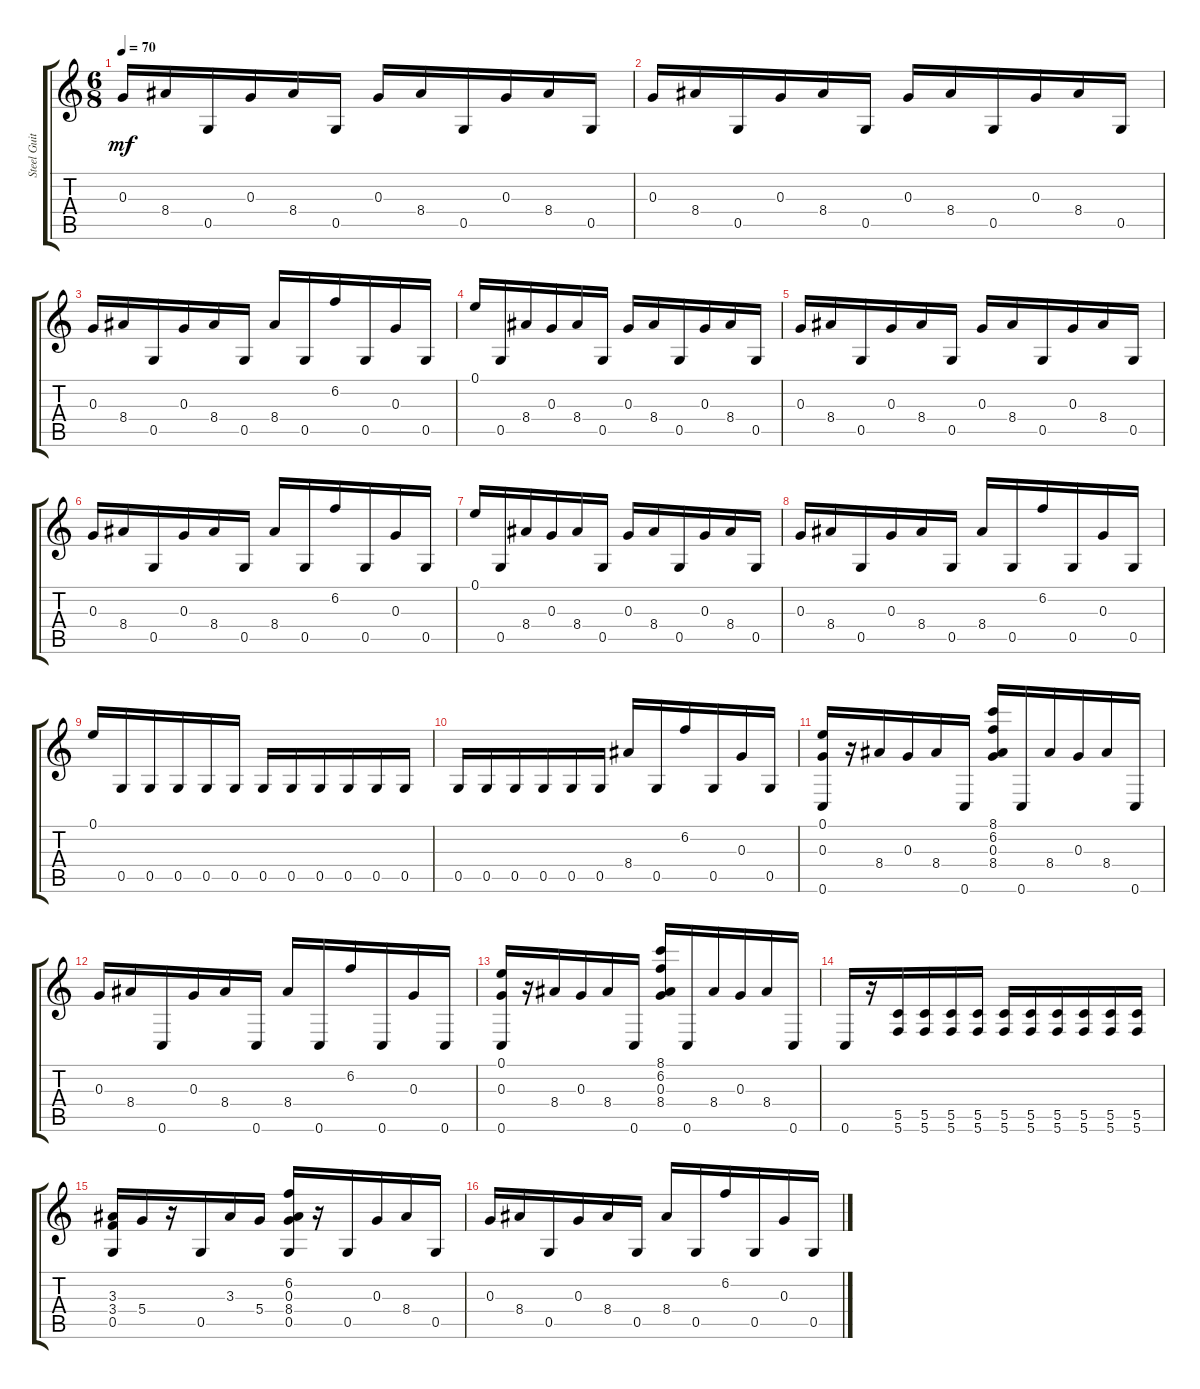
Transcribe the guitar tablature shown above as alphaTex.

\track ("Steel Guitar" "Steel Guit") {instrument acousticguitarsteel}
\staff {score tabs}
\tuning (E4 B3 G3 D3 G2 C2) {hide}
\ts (6 8)
\tempo 70
\clef g2
\ks c
0.3.16{dy mf} 8.4.16 0.5.16 0.3.16 8.4.16 0.5.16 0.3.16 8.4.16 0.5.16 0.3.16 8.4.16 0.5.16 |
0.3.16 8.4.16 0.5.16 0.3.16 8.4.16 0.5.16 0.3.16 8.4.16 0.5.16 0.3.16 8.4.16 0.5.16 |
0.3.16 8.4.16 0.5.16 0.3.16 8.4.16 0.5.16 8.4.16 0.5.16 6.2.16 0.5.16 0.3.16 0.5.16 |
0.1.16 0.5.16 8.4.16 0.3.16 8.4.16 0.5.16 0.3.16 8.4.16 0.5.16 0.3.16 8.4.16 0.5.16 |
0.3.16 8.4.16 0.5.16 0.3.16 8.4.16 0.5.16 0.3.16 8.4.16 0.5.16 0.3.16 8.4.16 0.5.16 |
0.3.16 8.4.16 0.5.16 0.3.16 8.4.16 0.5.16 8.4.16 0.5.16 6.2.16 0.5.16 0.3.16 0.5.16 |
0.1.16 0.5.16 8.4.16 0.3.16 8.4.16 0.5.16 0.3.16 8.4.16 0.5.16 0.3.16 8.4.16 0.5.16 |
0.3.16 8.4.16 0.5.16 0.3.16 8.4.16 0.5.16 8.4.16 0.5.16 6.2.16 0.5.16 0.3.16 0.5.16 |
0.1.16 0.5.16 0.5.16 0.5.16 0.5.16 0.5.16 0.5.16 0.5.16 0.5.16 0.5.16 0.5.16 0.5.16 |
0.5.16 0.5.16 0.5.16 0.5.16 0.5.16 0.5.16 8.4.16 0.5.16 6.2.16 0.5.16 0.3.16 0.5.16 |
(0.1 0.3 0.6).16 r.16 8.4.16 0.3.16 8.4.16 0.6.16 (8.1 6.2 0.3 8.4).16 0.6.16 8.4.16 0.3.16 8.4.16 0.6.16 |
0.3.16 8.4.16 0.6.16 0.3.16 8.4.16 0.6.16 8.4.16 0.6.16 6.2.16 0.6.16 0.3.16 0.6.16 |
(0.1 0.3 0.6).16 r.16 8.4.16 0.3.16 8.4.16 0.6.16 (8.1 6.2 0.3 8.4).16 0.6.16 8.4.16 0.3.16 8.4.16 0.6.16 |
0.6.16 r.16 (5.5 5.6).16 (5.5 5.6).16 (5.5 5.6).16 (5.5 5.6).16 (5.5 5.6).16 (5.5 5.6).16 (5.5 5.6).16 (5.5 5.6).16 (5.5 5.6).16 (5.5 5.6).16 |
(3.3 3.4 0.5).16 5.4.16 r.16 0.5.16 3.3.16 5.4.16 (6.2 0.3 8.4 0.5).16 r.16 0.5.16 0.3.16 8.4.16 0.5.16 |
0.3.16 8.4.16 0.5.16 0.3.16 8.4.16 0.5.16 8.4.16 0.5.16 6.2.16 0.5.16 0.3.16 0.5.16
